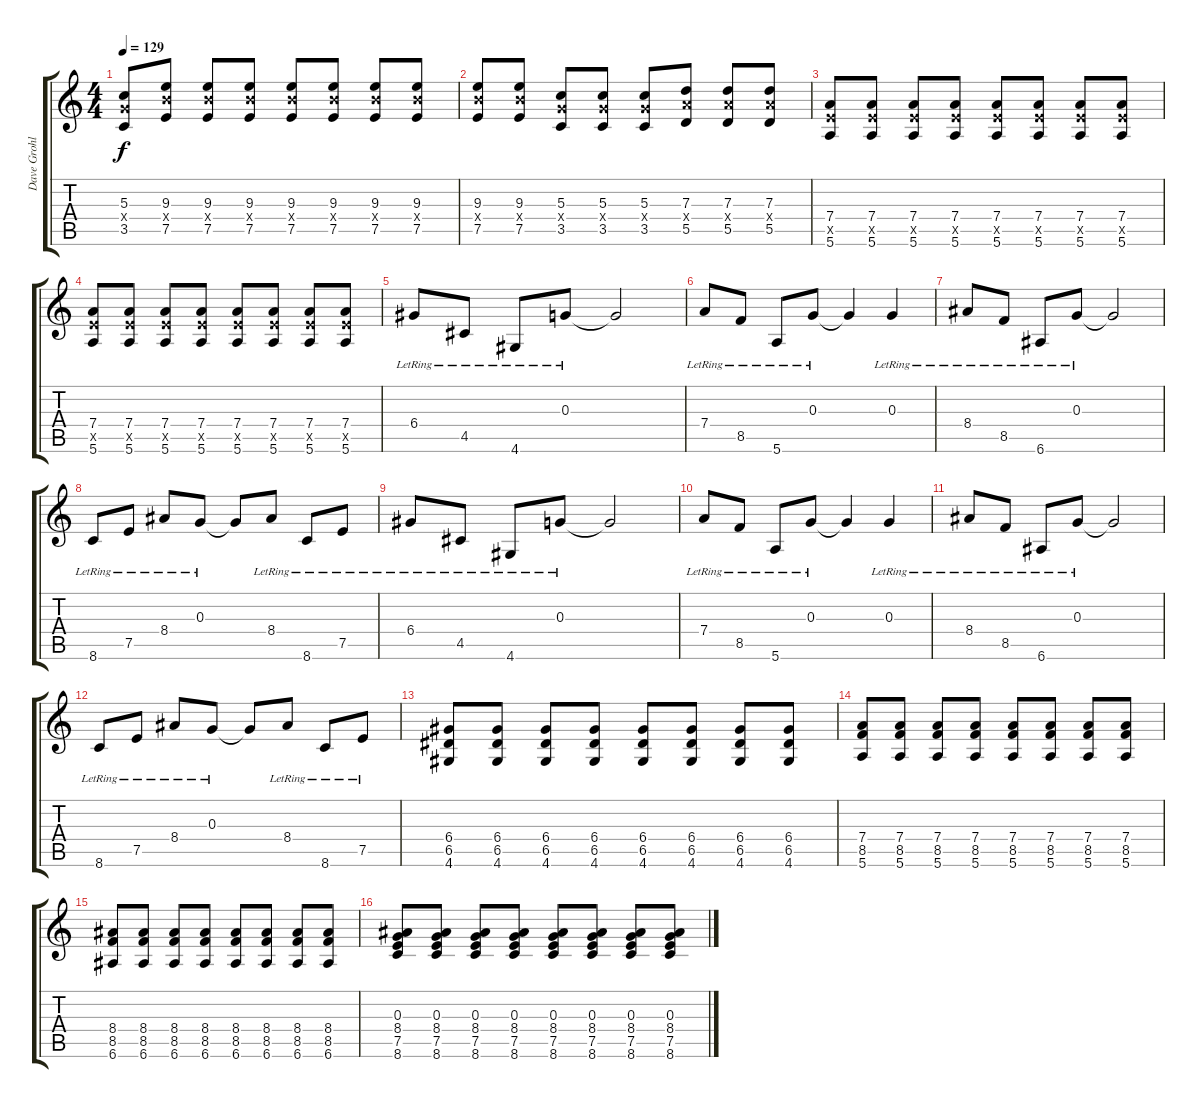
\track ("Dave Grohl" "Dave Grohl") {instrument overdrivenguitar}
\staff {score tabs}
\tuning (E4 B3 G3 D3 A2 E2) {hide}
\ts (4 4)
\tempo 129
\clef g2
\ks c
(5.3 5.4{x} 3.5).8{dy f} (9.3 9.4{x} 7.5).8 (9.3 9.4{x} 7.5).8 (9.3 9.4{x} 7.5).8 (9.3 9.4{x} 7.5).8 (9.3 9.4{x} 7.5).8 (9.3 9.4{x} 7.5).8 (9.3 9.4{x} 7.5).8 |
(9.3 9.4{x} 7.5).8 (9.3 9.4{x} 7.5).8 (5.3 5.4{x} 3.5).8 (5.3 5.4{x} 3.5).8 (5.3 5.4{x} 3.5).8 (7.3 7.4{x} 5.5).8 (7.3 7.4{x} 5.5).8 (7.3 7.4{x} 5.5).8 |
(7.4 7.5{x} 5.6).8 (7.4 7.5{x} 5.6).8 (7.4 7.5{x} 5.6).8 (7.4 7.5{x} 5.6).8 (7.4 7.5{x} 5.6).8 (7.4 7.5{x} 5.6).8 (7.4 7.5{x} 5.6).8 (7.4 7.5{x} 5.6).8 |
(7.4 7.5{x} 5.6).8 (7.4 7.5{x} 5.6).8 (7.4 7.5{x} 5.6).8 (7.4 7.5{x} 5.6).8 (7.4 7.5{x} 5.6).8 (7.4 7.5{x} 5.6).8 (7.4 7.5{x} 5.6).8 (7.4 7.5{x} 5.6).8 |
6.4{lr}.8 4.5{lr}.8 4.6{lr}.8 0.3{lr}.8 0.3{t}.2 |
7.4{lr}.8 8.5{lr}.8 5.6{lr}.8 0.3{lr}.8 0.3{t}.4 0.3{lr}.4 |
8.4{lr}.8 8.5{lr}.8 6.6{lr}.8 0.3{lr}.8 0.3{t}.2 |
8.6{lr}.8 7.5{lr}.8 8.4{lr}.8 0.3{lr}.8 0.3{t}.8 8.4{lr}.8 8.6{lr}.8 7.5{lr}.8 |
6.4{lr}.8 4.5{lr}.8 4.6{lr}.8 0.3{lr}.8 0.3{t}.2 |
7.4{lr}.8 8.5{lr}.8 5.6{lr}.8 0.3{lr}.8 0.3{t}.4 0.3{lr}.4 |
8.4{lr}.8 8.5{lr}.8 6.6{lr}.8 0.3{lr}.8 0.3{t}.2 |
8.6{lr}.8 7.5{lr}.8 8.4{lr}.8 0.3{lr}.8 0.3{t}.8 8.4{lr}.8 8.6{lr}.8 7.5{lr}.8 |
(6.4 6.5 4.6).8{instrument overdrivenguitar} (6.4 6.5 4.6).8 (6.4 6.5 4.6).8 (6.4 6.5 4.6).8 (6.4 6.5 4.6).8 (6.4 6.5 4.6).8 (6.4 6.5 4.6).8 (6.4 6.5 4.6).8 |
(7.4 8.5 5.6).8 (7.4 8.5 5.6).8 (7.4 8.5 5.6).8 (7.4 8.5 5.6).8 (7.4 8.5 5.6).8 (7.4 8.5 5.6).8 (7.4 8.5 5.6).8 (7.4 8.5 5.6).8 |
(8.4 8.5 6.6).8 (8.4 8.5 6.6).8 (8.4 8.5 6.6).8 (8.4 8.5 6.6).8 (8.4 8.5 6.6).8 (8.4 8.5 6.6).8 (8.4 8.5 6.6).8 (8.4 8.5 6.6).8 |
(0.3 8.4 7.5 8.6).8 (0.3 8.4 7.5 8.6).8 (0.3 8.4 7.5 8.6).8 (0.3 8.4 7.5 8.6).8 (0.3 8.4 7.5 8.6).8 (0.3 8.4 7.5 8.6).8 (0.3 8.4 7.5 8.6).8 (0.3 8.4 7.5 8.6).8
